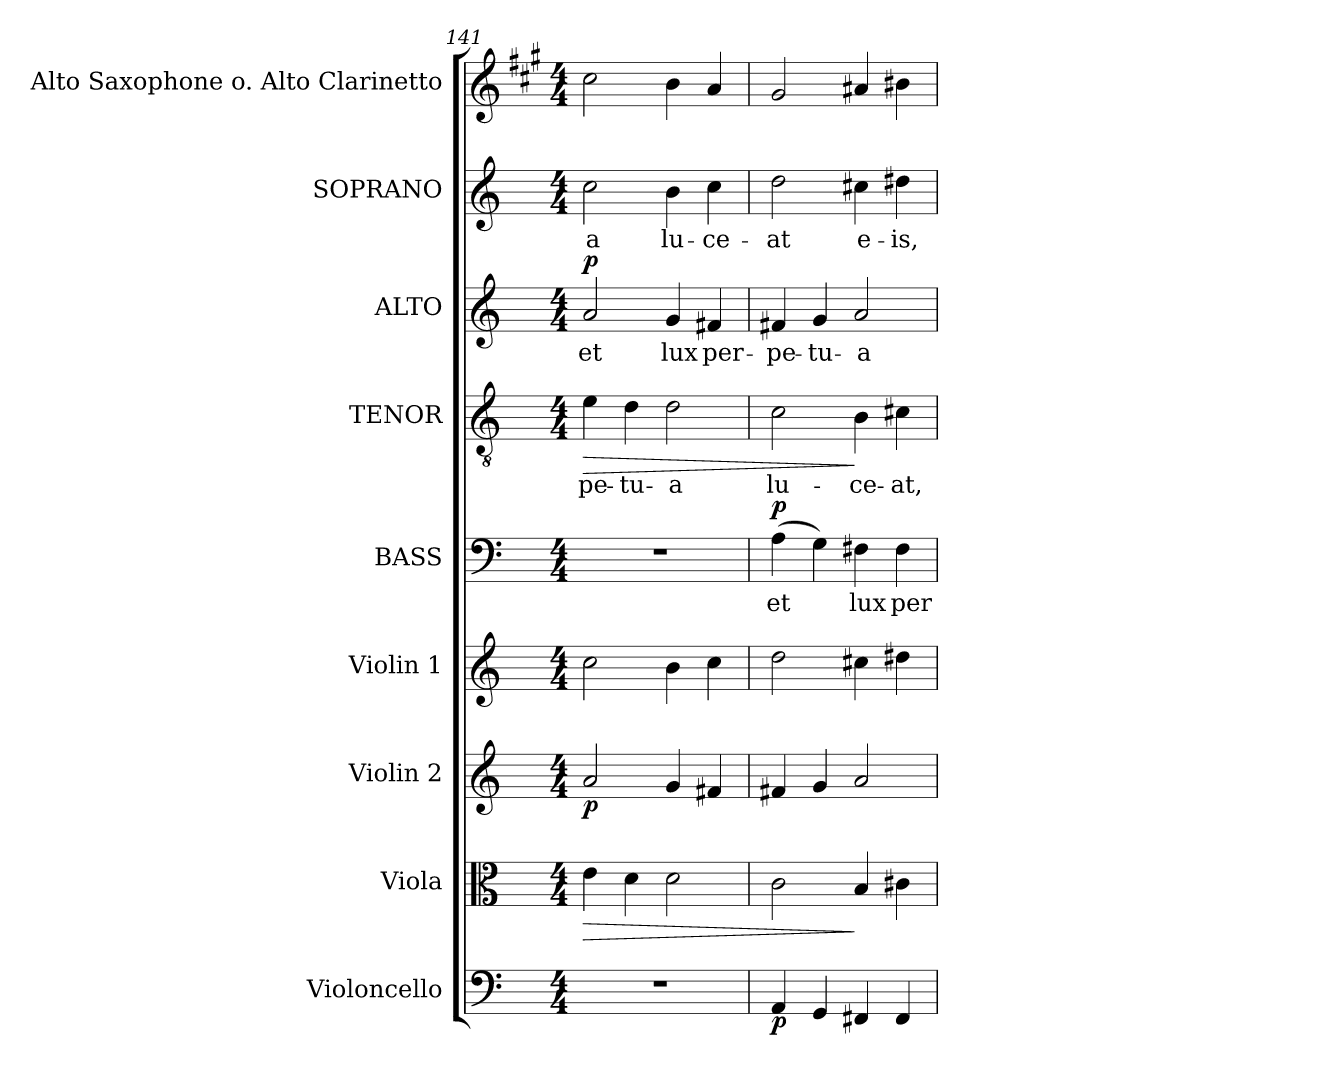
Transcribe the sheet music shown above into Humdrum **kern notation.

**kern	**dynam	**kern	**dynam	**kern	**dynam	**kern	**kern	**text	**dynam	**kern	**text	**dynam	**kern	**text	**dynam	**kern	**text	**kern
*part9	*part9	*part8	*part8	*part7	*part7	*part6	*part5	*part5	*part5	*part4	*part4	*part4	*part3	*part3	*part3	*part2	*part2	*part1
*staff9	*staff9	*staff8	*staff8	*staff7	*staff7	*staff6	*staff5	*staff5	*staff5	*staff4	*staff4	*staff4	*staff3	*staff3	*staff3	*staff2	*staff2	*staff1
*I"Violoncello	*	*I"Viola	*	*I"Violin 2	*	*I"Violin 1	*I"BASS	*	*	*I"TENOR	*	*	*I"ALTO	*	*	*I"SOPRANO	*	*I"Alto Saxophone o. Alto Clarinetto
*I'Vc.	*	*I'Vla.	*	*I'Vln. 2	*	*I'Vln. 1	*I'B.	*	*	*I'T.	*	*	*I'A.	*	*	*I'S.	*	*I'Alto Sax. o. Alto Clar.
*clefF4	*	*clefC3	*	*clefG2	*	*clefG2	*clefF4	*	*	*clefGv2	*	*	*clefG2	*	*	*clefG2	*	*clefG2
*	*	*	*	*	*	*	*	*	*	*ITrd7c12	*	*	*	*	*	*	*	*ITrd5c9
*k[]	*	*k[]	*	*k[]	*	*k[]	*k[]	*	*	*k[]	*	*	*k[]	*	*	*k[]	*	*k[]
*C:	*	*C:	*	*C:	*	*C:	*C:	*	*	*C:	*	*	*C:	*	*	*C:	*	*C:
*M4/4	*	*M4/4	*	*M4/4	*	*M4/4	*M4/4	*	*	*M4/4	*	*	*M4/4	*	*	*M4/4	*	*M4/4
=141	=141	=141	=141	=141	=141	=141	=141	=141	=141	=141	=141	=141	=141	=141	=141	=141	=141	=141
!	!	!	!LO:HP:b	!	!	!	!	!	!	!	!	!	!	!	!	!	!	!
!	!	!	!	!	!	!	!	!	!	!	!LO:LY:b:color=#000000	!LO:HP:b	!	!	!	!	!	!
!	!	!	!	!	!	!	!	!	!	!	!	!	!	!LO:LY:b:color=#000000	!	!	!	!
!	!	!	!	!	!	!	!	!	!	!	!	!	!	!	!	!	!LO:LY:b:color=#000000	!
1r	.	4ei\	>	2ai/	p	2cci\	1r	.	.	4Ei\	-pe-	>	2ai/	et	p	2cci\	-a	2ei\
!	!	!	!	!	!	!	!	!	!	!	!LO:LY:b:color=#000000	!	!	!	!	!	!	!
.	.	4di\	.	.	.	.	.	.	.	4Di\	-tu-	.	.	.	.	.	.	.
!	!	!	!	!	!	!	!	!	!	!	!LO:LY:b:color=#000000	!	!	!	!	!	!	!
!	!	!	!	!	!	!	!	!	!	!	!	!	!	!LO:LY:b:color=#000000	!	!	!	!
!	!	!	!	!	!	!	!	!	!	!	!	!	!	!	!	!	!LO:LY:b:color=#000000	!
.	.	2di\	.	4gi/	.	4bi\	.	.	.	2Di\	-a	.	4gi/	lux	.	4bi\	lu-	4di\
!	!	!	!	!	!	!	!	!	!	!	!	!	!	!LO:LY:b:color=#000000	!	!	!	!
!	!	!	!	!	!	!	!	!	!	!	!	!	!	!	!	!	!LO:LY:b:color=#000000	!
.	.	.	.	4f#Xi/	.	4cci\	.	.	.	.	.	.	4f#Xi/	per-	.	4cci\	-ce-	4ci/
!!LO:LB:g=z
=142	=142	=142	=142	=142	=142	=142	=142	=142	=142	=142	=142	=142	=142	=142	=142	=142	=142	=142
!	!	!	!	!	!	!	!	!LO:LY:b:color=#000000	!	!	!	!	!	!	!	!	!	!
!	!	!	!	!	!	!	!	!	!	!	!LO:LY:b:color=#000000	!	!	!	!	!	!	!
!	!	!	!	!	!	!	!	!	!	!	!	!	!	!LO:LY:b:color=#000000	!	!	!	!
!	!	!	!	!	!	!	!	!	!	!	!	!	!	!	!	!	!LO:LY:b:color=#000000	!
4AAi/	p	2ci\	.	4f#Xi/	.	2ddi\	(4Ai\	et	p	2Ci\	lu-	.	4f#Xi/	-pe-	.	2ddi\	-at	2Bi/
!	!	!	!	!	!	!	!	!	!	!	!	!	!	!LO:LY:b:color=#000000	!	!	!	!
4GGi/	.	.	.	4gi/	.	.	4Gi\)	.	.	.	.	.	4gi/	-tu-	.	.	.	.
!	!	!	!	!	!	!	!	!LO:LY:b:color=#000000	!	!	!	!	!	!	!	!	!	!
!	!	!	!	!	!	!	!	!	!	!	!LO:LY:b:color=#000000	!	!	!	!	!	!	!
!	!	!	!	!	!	!	!	!	!	!	!	!	!	!LO:LY:b:color=#000000	!	!	!	!
!	!	!	!	!	!	!	!	!	!	!	!	!	!	!	!	!	!LO:LY:b:color=#000000	!
4FF#Xi/	.	4Bi/	]	2ai/	.	4cc#Xi\	4F#Xi\	lux	.	4BBi\	-ce-	]	2ai/	-a	.	4cc#Xi\	e-	4c#Xi/
!	!	!	!	!	!	!	!	!LO:LY:b:color=#000000	!	!	!	!	!	!	!	!	!	!
!	!	!	!	!	!	!	!	!	!	!	!LO:LY:b:color=#000000	!	!	!	!	!	!	!
!	!	!	!	!	!	!	!	!	!	!	!	!	!	!	!	!	!LO:LY:b:color=#000000	!
4FF#i/	.	4c#Xi\	.	.	.	4dd#Xi\	4F#i\	per-	.	4C#Xi\	-at,	.	.	.	.	4dd#Xi\	-is,	4d#Xi\
=	=	=	=	=	=	=	=	=	=	=	=	=	=	=	=	=	=	=
*-	*-	*-	*-	*-	*-	*-	*-	*-	*-	*-	*-	*-	*-	*-	*-	*-	*-	*-
